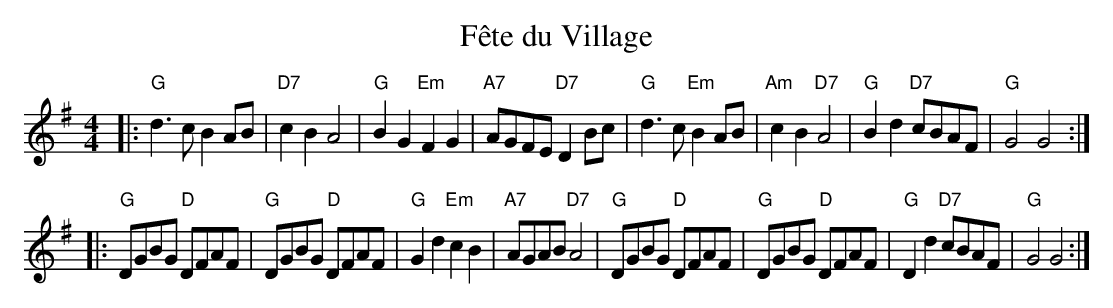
X:1
T:F\^ete du Village
M:4/4
L:1/8
K:G
|:\
"G"d3c B2AB | "D7"c2B2 A4 | "G"B2G2 "Em"F2G2 | "A7"AGFE "D7"D2Bc |\
"G"d3c "Em"B2AB | "Am"c2B2 "D7"A4 | "G"B2d2 "D7"cBAF | "G"G4 G4 :|
|:\
"G"DGBG "D"DFAF | "G"DGBG "D"DFAF | "G"G2d2 "Em"c2B2 | "A7"AGAB "D7"A4 |\
"G"DGBG "D"DFAF | "G"DGBG "D"DFAF | "G"D2d2 "D7"cBAF | "G"G4 G4 :|
